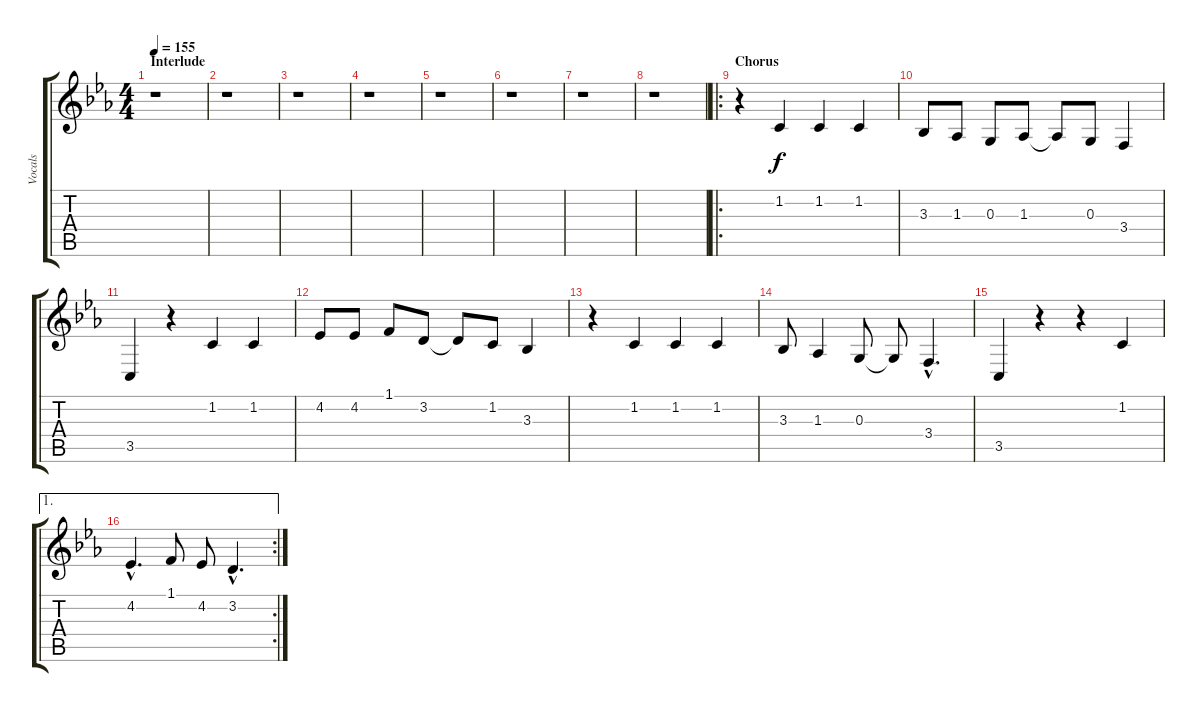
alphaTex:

\track ("Vocals" "Vocals") {instrument cello}
\staff {score tabs}
\tuning (E4 B3 G3 D3 A2 E2) {hide}
\ts (4 4)
\section ("" "Interlude")
\tempo 155
\clef g2
\ks cminor
r.1{dy f} |
r.1 |
r.1 |
r.1 |
r.1 |
r.1 |
r.1 |
r.1 |
\ro
\section ("" "Chorus")
r.4 1.2.4 1.2.4 1.2.4 |
3.3.8 1.3.8 0.3.8 1.3.8 1.3{t}.8 0.3.8 3.4.4 |
3.5.4 r.4 1.2.4 1.2.4 |
4.2.8 4.2.8 1.1.8 3.2.8 3.2{t}.8 1.2.8 3.3.4 |
r.4 1.2.4 1.2.4 1.2.4 |
3.3.8 1.3.4 0.3.8 0.3{t}.8 3.4{hac}.4{d} |
3.5.4 r.4 r.4 1.2.4 |
\ae 1
\rc 2
4.2{hac}.4{d} 1.1.8 4.2.8 3.2{hac}.4{d}
